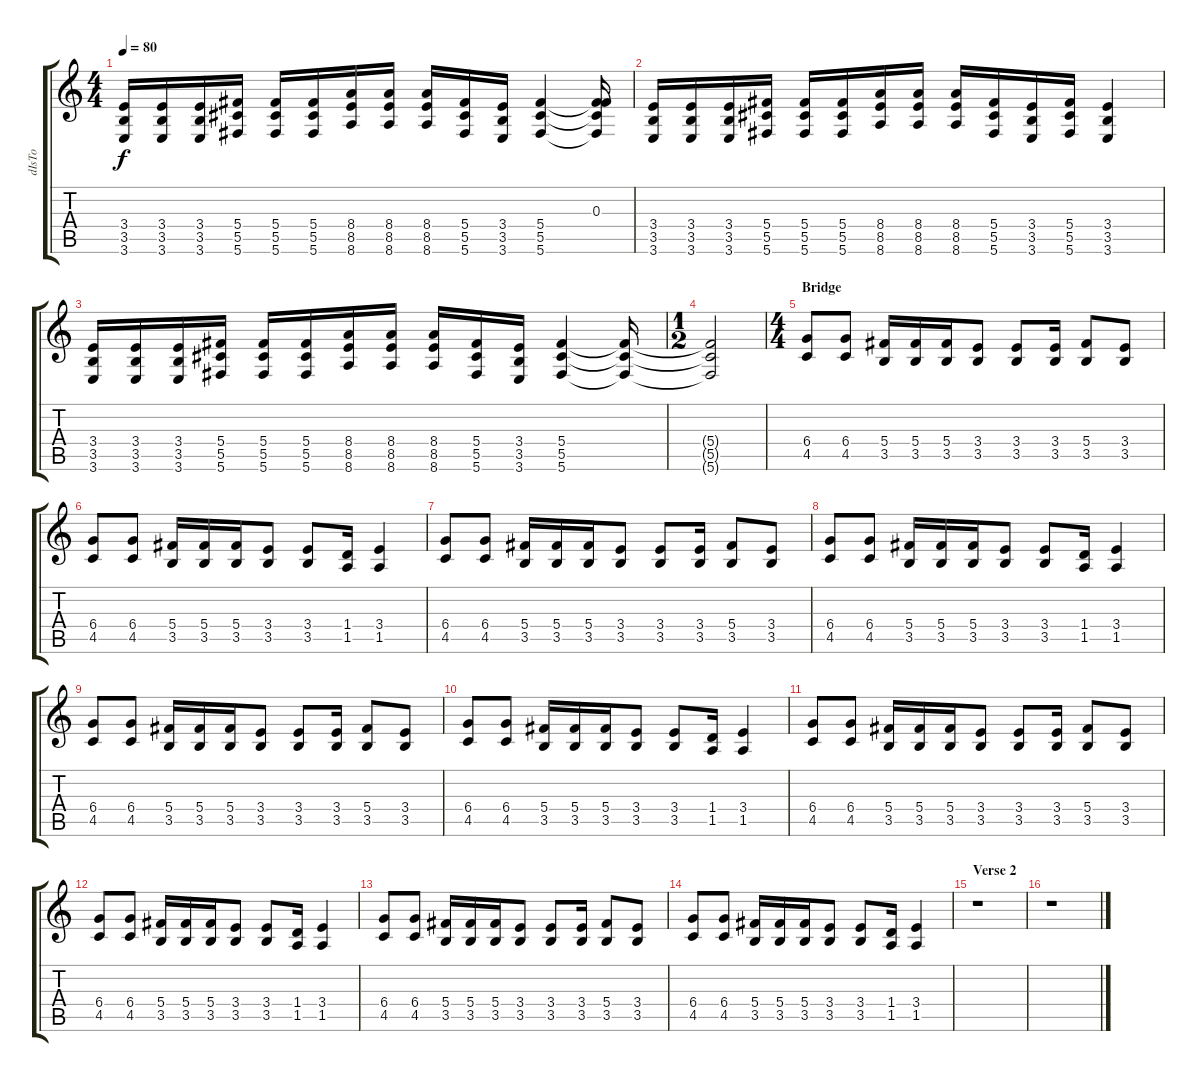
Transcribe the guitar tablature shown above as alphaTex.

\track ("dIsTo" "dIsTo") {instrument distortionguitar}
\staff {score tabs}
\tuning (Eb4 Bb3 Gb3 Db3 Ab2 Db2) {hide}
\ts (4 4)
\tempo 80
\clef g2
\ks c
(3.4 3.5 3.6).16{dy f} (3.4 3.5 3.6).16 (3.4 3.5 3.6).16 (5.4 5.5 5.6).16 (5.4 5.5 5.6).16 (5.4 5.5 5.6).16 (8.4 8.5 8.6).16 (8.4 8.5 8.6).16 (8.4 8.5 8.6).16 (5.4 5.5 5.6).16 (3.4 3.5 3.6).16 (5.4 5.5 5.6).4 (0.3 5.4{t} 5.5{t} 5.6{t}).16 |
(3.4 3.5 3.6).16 (3.4 3.5 3.6).16 (3.4 3.5 3.6).16 (5.4 5.5 5.6).16 (5.4 5.5 5.6).16 (5.4 5.5 5.6).16 (8.4 8.5 8.6).16 (8.4 8.5 8.6).16 (8.4 8.5 8.6).16 (5.4 5.5 5.6).16 (3.4 3.5 3.6).16 (5.4 5.5 5.6).16 (3.4 3.5 3.6).4 |
(3.4 3.5 3.6).16 (3.4 3.5 3.6).16 (3.4 3.5 3.6).16 (5.4 5.5 5.6).16 (5.4 5.5 5.6).16 (5.4 5.5 5.6).16 (8.4 8.5 8.6).16 (8.4 8.5 8.6).16 (8.4 8.5 8.6).16 (5.4 5.5 5.6).16 (3.4 3.5 3.6).16 (5.4 5.5 5.6).4 (5.4{t} 5.5{t} 5.6{t}).16 |
\ts (1 2)
(5.4{t} 5.5{t} 5.6{t}).2 |
\ts (4 4)
\section ("" "Bridge")
(6.4 4.5).8 (6.4 4.5).8 (5.4 3.5).16 (5.4 3.5).16 (5.4 3.5).16 (3.4 3.5).8 (3.4 3.5).8 (3.4 3.5).16 (5.4 3.5).8 (3.4 3.5).8 |
(6.4 4.5).8 (6.4 4.5).8 (5.4 3.5).16 (5.4 3.5).16 (5.4 3.5).16 (3.4 3.5).8 (3.4 3.5).8 (1.4 1.5).16 (3.4 1.5).4 |
(6.4 4.5).8 (6.4 4.5).8 (5.4 3.5).16 (5.4 3.5).16 (5.4 3.5).16 (3.4 3.5).8 (3.4 3.5).8 (3.4 3.5).16 (5.4 3.5).8 (3.4 3.5).8 |
(6.4 4.5).8 (6.4 4.5).8 (5.4 3.5).16 (5.4 3.5).16 (5.4 3.5).16 (3.4 3.5).8 (3.4 3.5).8 (1.4 1.5).16 (3.4 1.5).4 |
(6.4 4.5).8 (6.4 4.5).8 (5.4 3.5).16 (5.4 3.5).16 (5.4 3.5).16 (3.4 3.5).8 (3.4 3.5).8 (3.4 3.5).16 (5.4 3.5).8 (3.4 3.5).8 |
(6.4 4.5).8 (6.4 4.5).8 (5.4 3.5).16 (5.4 3.5).16 (5.4 3.5).16 (3.4 3.5).8 (3.4 3.5).8 (1.4 1.5).16 (3.4 1.5).4 |
(6.4 4.5).8 (6.4 4.5).8 (5.4 3.5).16 (5.4 3.5).16 (5.4 3.5).16 (3.4 3.5).8 (3.4 3.5).8 (3.4 3.5).16 (5.4 3.5).8 (3.4 3.5).8 |
(6.4 4.5).8 (6.4 4.5).8 (5.4 3.5).16 (5.4 3.5).16 (5.4 3.5).16 (3.4 3.5).8 (3.4 3.5).8 (1.4 1.5).16 (3.4 1.5).4 |
(6.4 4.5).8 (6.4 4.5).8 (5.4 3.5).16 (5.4 3.5).16 (5.4 3.5).16 (3.4 3.5).8 (3.4 3.5).8 (3.4 3.5).16 (5.4 3.5).8 (3.4 3.5).8 |
(6.4 4.5).8 (6.4 4.5).8 (5.4 3.5).16 (5.4 3.5).16 (5.4 3.5).16 (3.4 3.5).8 (3.4 3.5).8 (1.4 1.5).16 (3.4 1.5).4 |
\section ("" "Verse 2")
r.1 |
r.1
